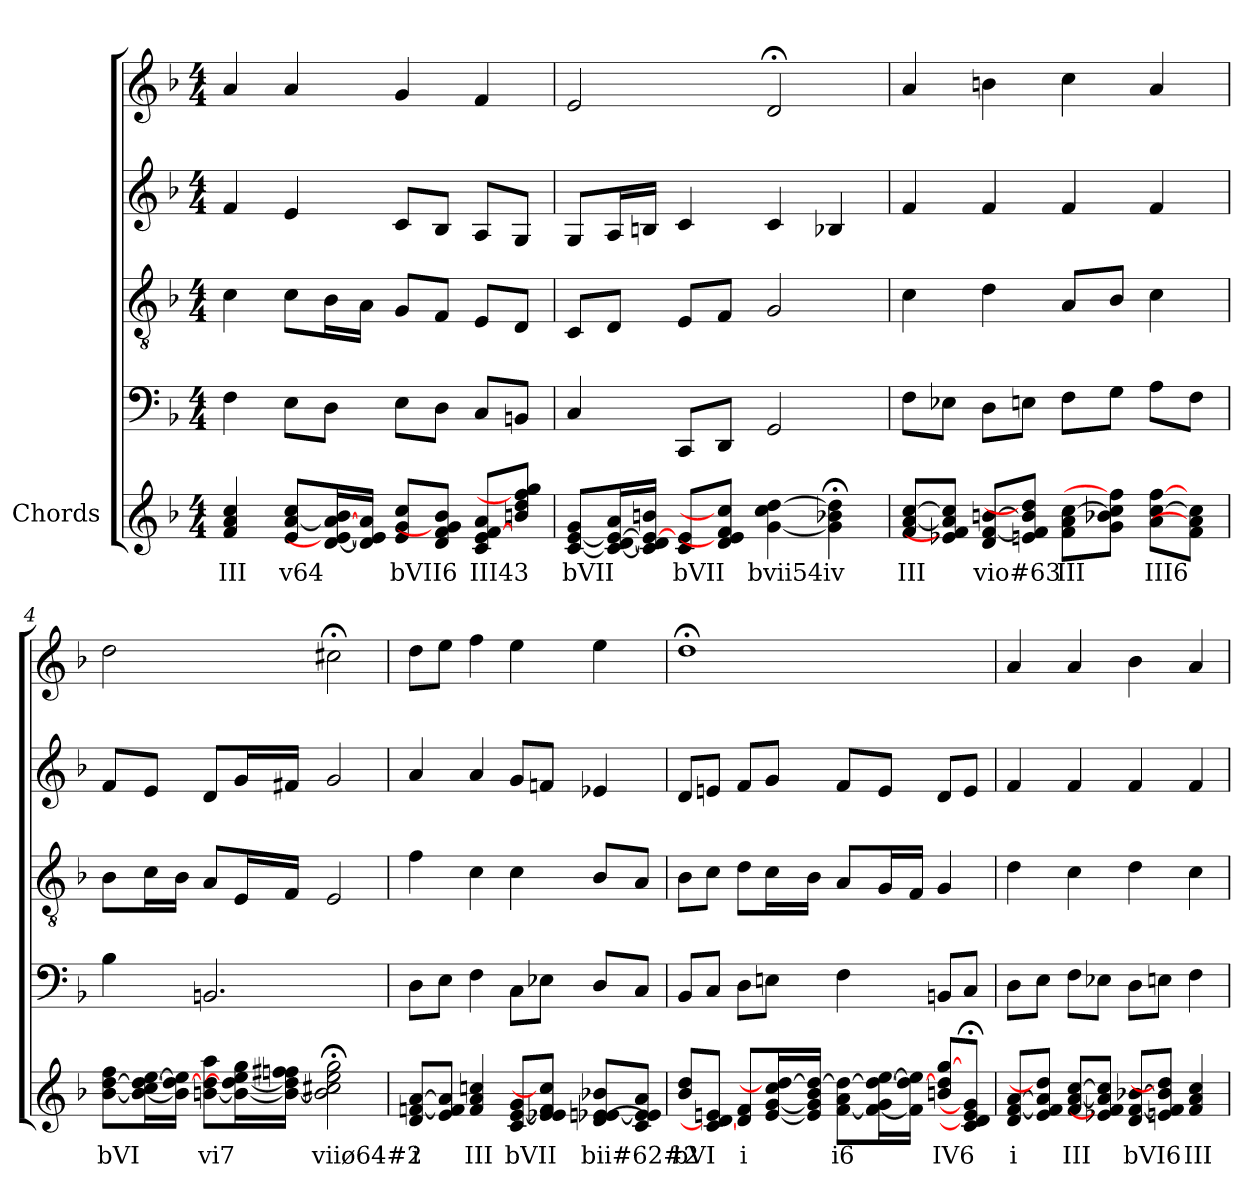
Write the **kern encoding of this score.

**kern	**text	**kern	**kern	**kern	**kern
*part5	*part5	*part4	*part3	*part2	*part1
*staff5	*staff5	*staff4	*staff3	*staff2	*staff1
*I"Chords	*	*	*	*	*
*clefG2	*	*clefF4	*clefGv2	*clefG2	*clefG2
*k[b-]	*	*k[b-]	*k[b-]	*k[b-]	*k[b-]
*M4/4	*	*M4/4	*M4/4	*M4/4	*M4/4
=1	=1	=1	=1	=1	=1
4f 4a 4cc	III	4F\	4c\	4f/	4a/
8e/ [8a 8ccL	v64	8E\L	8c\L	4e/	4a/
[16d/ 16e_ 16a_ 16b-L	.	8D\J	16B-\L	.	.
16d/] 16e] 16aJJ	.	.	16A\JJ	.	.
8e/ 8g 8ccL	bVII6	8E\L	8G/L	8c/L	4g/
8d/ 8f 8g] 8b-J	.	8D\J	8F/J	8B-/J	.
8c/ 8e [8f 8aL	III43	8C/L	8E/L	8A/L	4f/
8bn/ 8dd 8ff] 8ggJ	.	8BBn/J	8D/J	8G/J	.
=2	=2	=2	=2	=2	=2
[8c/ [8e 8gL	bVII	4C/	8C/L	8G/L	2e/
16c/_ [16d 16e_ 16aL	.	.	8D/J	16A/L	.
16c/] 16d] 16e_ 16bnJJ	.	.	.	16Bn/JJ	.
8c/ 8eL	bVII	8CC/L	8E/L	4c/	.
8d/ 8e] 8f 8cc]J	.	8DD/J	8F/J	.	.
[4g 4cc [4dd	bvii54	2GG/	2G/	4c/	2d;/
4g]; 4b-X; 4dd];	iv	.	.	4B-X/	.
=3	=3	=3	=3	=3	=3
8f/ [8a [8ccL	III	8F\L	4c\	4f/	4a/
8e-X/ 8f] 8a] 8cc]J	.	8E-X\J	.	.	.
8d/ [8f [8bnL	vio#63	8D\L	4d\	4f/	4bn\
8en/ 8f] 8b] 8dd]J	.	8En\J	.	.	.
8f\ 8a [8ccL	III	8F\L	8A/L	4f/	4cc\
8g\ 8b-X 8cc] 8ff]J	.	8G\J	8B-/J	.	.
8a\ [8cc [8ffL	III6	8A\L	4c\	4f/	4a/
8f\ 8a] 8cc]J	.	8F\J	.	.	.
=4	=4	=4	=4	=4	=4
[8b-\ [8dd 8ffL	bVI	4B-\	8B-\L	8f/L	2dd\
16b-\_ 16cc 16dd_ [16eeL	.	.	16c\L	8e/J	.
16b-\] 16dd_ 16ee]JJ	.	.	16B-\JJ	.	.
[8bn\ 8dd 8aaL	vi7	2.BBn/	8A/L	8d/L	.
16b\_ 16dd_ 16ee 16ggL	.	.	16E/L	16g/L	.
16b\_ 16dd] 16ffn 16ff#XJJ	.	.	16F/JJ	16f#X/JJ	.
2b]; 2cc#X; 2ee; 2gg;	viiø64#2	.	2E/	2g/	2cc#X;\
=5	=5	=5	=5	=5	=5
8d/ [8fn [8aL	i	8D\L	4f\	4a/	8dd\L
8e/ 8f] 8a]J	.	8E\J	.	.	8ee\J
4f 4a 4ccn	III	4F\	4c\	4a/	4ff\
8c/ [8e 8gL	bVII	8C\L	4c\	8g/L	4ee\
8e-X/ 8e] 8f 8cc]J	.	8E-X\J	.	8fn/J	.
8d/ [8e-X [8en 8b-XL	bii#62#2	8D/L	8B-/L	4e-X/	4ee\
8c/ 8e-] 8e] 8aJ	.	8C/J	8A/J	.	.
!!LO:LB:g=z
=6	=6	=6	=6	=6	=6
8b-/ 8ddL	bVI	8BB-/L	8B-\L	8d/L	1dd;
8c/ 8d_ 8enJ	.	8C/J	8c\J	8en/J	.
8d/ 8fL	i	8D\L	8d\L	8f/L	.
[16e/ [16g 16cc 16dd_L	.	8En\J	16c\L	8g/J	.
16e/] 16g] 16b- 16dd_JJ	.	.	16B-\JJ	.	.
[8f\ 8a 8dd_L	i6	4F\	8A/L	8f/L	.
16f\_ 16g 16dd_ [16eeL	.	.	16G/L	8e/J	.
16f\] 16dd_ 16ee]JJ	.	.	16F/JJ	.	.
8bn/ 8dd [8ggL	IV6	8BBn/L	4G/	8d/L	.
8c/; 8d]; 8e; 8g];J	.	8C/J	.	8e/J	.
=7	=7	=7	=7	=7	=7
8d/ [8f [8aL	i	8D\L	4d\	4f/	4a/
8e/ 8f] 8a] 8dd]J	.	8E\J	.	.	.
8f/ [8a [8ccL	III	8F\L	4c\	4f/	4a/
8e-X/ 8f] 8a] 8cc]J	.	8E-X\J	.	.	.
8d/ [8f [8b-XL	bVI6	8D\L	4d\	4f/	4b-\
8en/ 8f] 8b-] 8dd]J	.	8En\J	.	.	.
4f 4a 4cc	III	4F\	4c\	4f/	4a/
=	=	=	=	=	=
*-	*-	*-	*-	*-	*-
